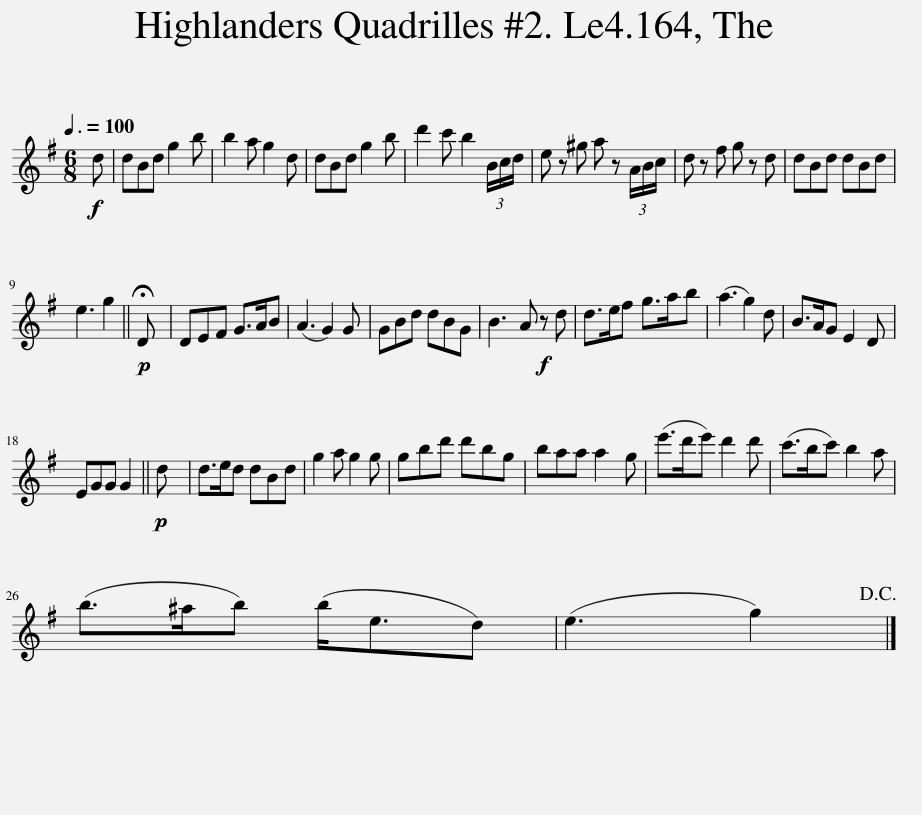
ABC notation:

X:1
L:1/8
Q:3/8=100
M:6/8
I:linebreak $
K:G
V:1 treble
V:1
!f! d | dBd g2 b | b2 a g2 d | dBd g2 b | d'2 c' b2 (3B/c/d/ | %5
 e z ^g a z (3A/B/c/ | d z f g z d | dBd dBd |$ e3 g2 ||!p! !fermata!D | %10
 DEF G>AB | (A3 G2) G | GBd dBG | B3 A!f! z d | d>ef g>ab | %15
 (a3 g2) d | B>AG E2 D |$ EGG G2 ||!p! d | d>ed dBd | %20
 g2 a g2 g | gbd' d'bg | baa a2 g | (e'>d'e') d'2 d' | (c'>bc') b2 a |$ %25
 (b>^ab) (b<ed) | (e3 g2)!D.C.! |] %27
